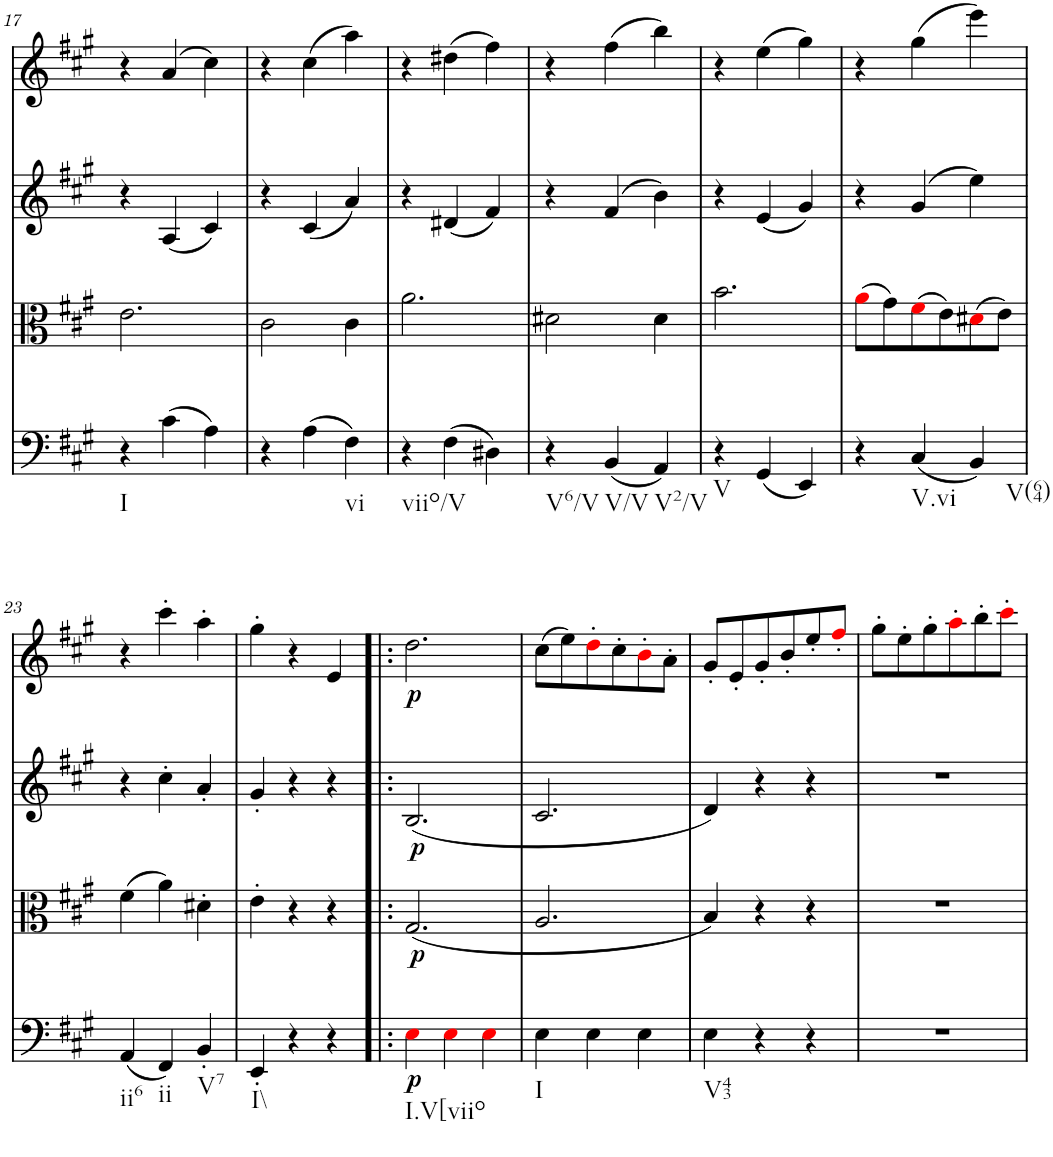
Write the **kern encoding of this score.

**kern	**dynam	**kern	**dynam	**kern	**dynam	**kern	**dynam
*part4	*part4	*part3	*part3	*part2	*part2	*part1	*part1
*staff4	*staff4	*staff3	*staff3	*staff2	*staff2	*staff1	*staff1
*I"Violoncello	*	*I"Viola	*	*I"Violin 2	*	*I"Violin 1	*
*I'Vc	*	*I'Vla	*	*I'Vln	*	*I'Vln	*
!!LO:PB:g=z
*clefF4	*	*clefC3	*	*clefG2	*	*clefG2	*
*k[f#c#g#]	*	*k[f#c#g#]	*	*k[f#c#g#]	*	*k[f#c#g#]	*
*M3/4	*	*M3/4	*	*M3/4	*	*M3/4	*
=17	=17	=17	=17	=17	=17	=17	=17
!LO:TX:b:t=I	!	!	!	!	!	!	!
4r	.	2.e\	.	4r	.	4r	.
(4c#\	.	.	.	(4A/	.	(4a/	.
4A\)	.	.	.	4c#/)	.	4cc#\)	.
=18	=18	=18	=18	=18	=18	=18	=18
4r	.	2c#\	.	4r	.	4r	.
(4A\	.	.	.	(4c#/	.	(4cc#\	.
!LO:TX:b:t=vi	!	!	!	!	!	!	!
4F#\)	.	4c#\	.	4a/)	.	4aa\)	.
=19	=19	=19	=19	=19	=19	=19	=19
!LO:TX:b:t=viio/V	!	!	!	!	!	!	!
4r	.	2.a\	.	4r	.	4r	.
(4F#\	.	.	.	(4d#X/	.	(4dd#X\	.
4D#X\)	.	.	.	4f#/)	.	4ff#\)	.
=20	=20	=20	=20	=20	=20	=20	=20
!LO:TX:b:t=V6/V	!	!	!	!	!	!	!
4r	.	2d#X\	.	4r	.	4r	.
!LO:TX:b:t=V/V	!	!	!	!	!	!	!
(4BB/	.	.	.	(4f#/	.	(4ff#\	.
!LO:TX:b:t=V2/V	!	!	!	!	!	!	!
4AA/)	.	4d#\	.	4b\)	.	4bb\)	.
=21	=21	=21	=21	=21	=21	=21	=21
!LO:TX:b:t=V	!	!	!	!	!	!	!
4r	.	2.b\	.	4r	.	4r	.
(4GG#/	.	.	.	(4e/	.	(4ee\	.
4EE/)	.	.	.	4g#/)	.	4gg#\)	.
=22	=22	=22	=22	=22	=22	=22	=22
4r	.	(8ai\L	.	4r	.	4r	.
.	.	8g#\)	.	.	.	.	.
!LO:TX:b:t=V.vi	!	!	!	!	!	!	!
(4C#/	.	(8f#i\	.	(4g#/	.	(4gg#\	.
.	.	8e\)	.	.	.	.	.
!LO:TX:b:t=V(64)	!	!	!	!	!	!	!
4BB/)	.	(8d#Xi\	.	4ee\)	.	4eee\)	.
.	.	8e\J)	.	.	.	.	.
!!LO:LB:g=z
=23	=23	=23	=23	=23	=23	=23	=23
!LO:TX:b:t=ii6	!	!	!	!	!	!	!
(4AA/	.	(4f#\	.	4r	.	4r	.
!LO:TX:b:t=ii	!	!	!	!	!	!	!
4FF#/)	.	4a\)	.	4cc#'\	.	4ccc#'\	.
!LO:TX:b:t=V7	!	!	!	!	!	!	!
4BB'/	.	4d#X'\	.	4a'/	.	4aa'\	.
=24	=24	=24	=24	=24	=24	=24	=24
!LO:TX:b:t=I\\	!	!	!	!	!	!	!
4EE'/	.	4e'\	.	4g#'/	.	4gg#'\	.
4r	.	4r	.	4r	.	4r	.
4r	.	4r	.	4r	.	4e/	.
=25!|:	=25!|:	=25!|:	=25!|:	=25!|:	=25!|:	=25!|:	=25!|:
!LO:TX:b:t=I.V[viio	!	!	!	!	!	!	!
!	!LO:DY:b	!	!LO:DY:b	!	!LO:DY:b	!	!LO:DY:b
4Ei\	p	(2.G#/	p	(2.B/	p	2.dd\	p
4Ei\	.	.	.	.	.	.	.
4Ei\	.	.	.	.	.	.	.
=26	=26	=26	=26	=26	=26	=26	=26
!LO:TX:b:t=I	!	!	!	!	!	!	!
4E\	.	2.A/	.	2.c#/	.	(8cc#\L	.
.	.	.	.	.	.	8ee\)	.
4E\	.	.	.	.	.	8dd'i\	.
.	.	.	.	.	.	8cc#'\	.
4E\	.	.	.	.	.	8b'i\	.
.	.	.	.	.	.	8a'\J	.
=27	=27	=27	=27	=27	=27	=27	=27
!LO:TX:b:t=V43	!	!	!	!	!	!	!
4E\	.	4B/)	.	4d/)	.	8g#'/L	.
.	.	.	.	.	.	8e'/	.
4r	.	4r	.	4r	.	8g#'/	.
.	.	.	.	.	.	8b'/	.
4r	.	4r	.	4r	.	8ee'/	.
.	.	.	.	.	.	8ff#'i/J	.
=28	=28	=28	=28	=28	=28	=28	=28
2.r	.	2.r	.	2.r	.	8gg#'\L	.
.	.	.	.	.	.	8ee'\	.
.	.	.	.	.	.	8gg#'\	.
.	.	.	.	.	.	8aa'i\	.
.	.	.	.	.	.	8bb'\	.
.	.	.	.	.	.	8ccc#'i\J	.
=	=	=	=	=	=	=	=
*-	*-	*-	*-	*-	*-	*-	*-
